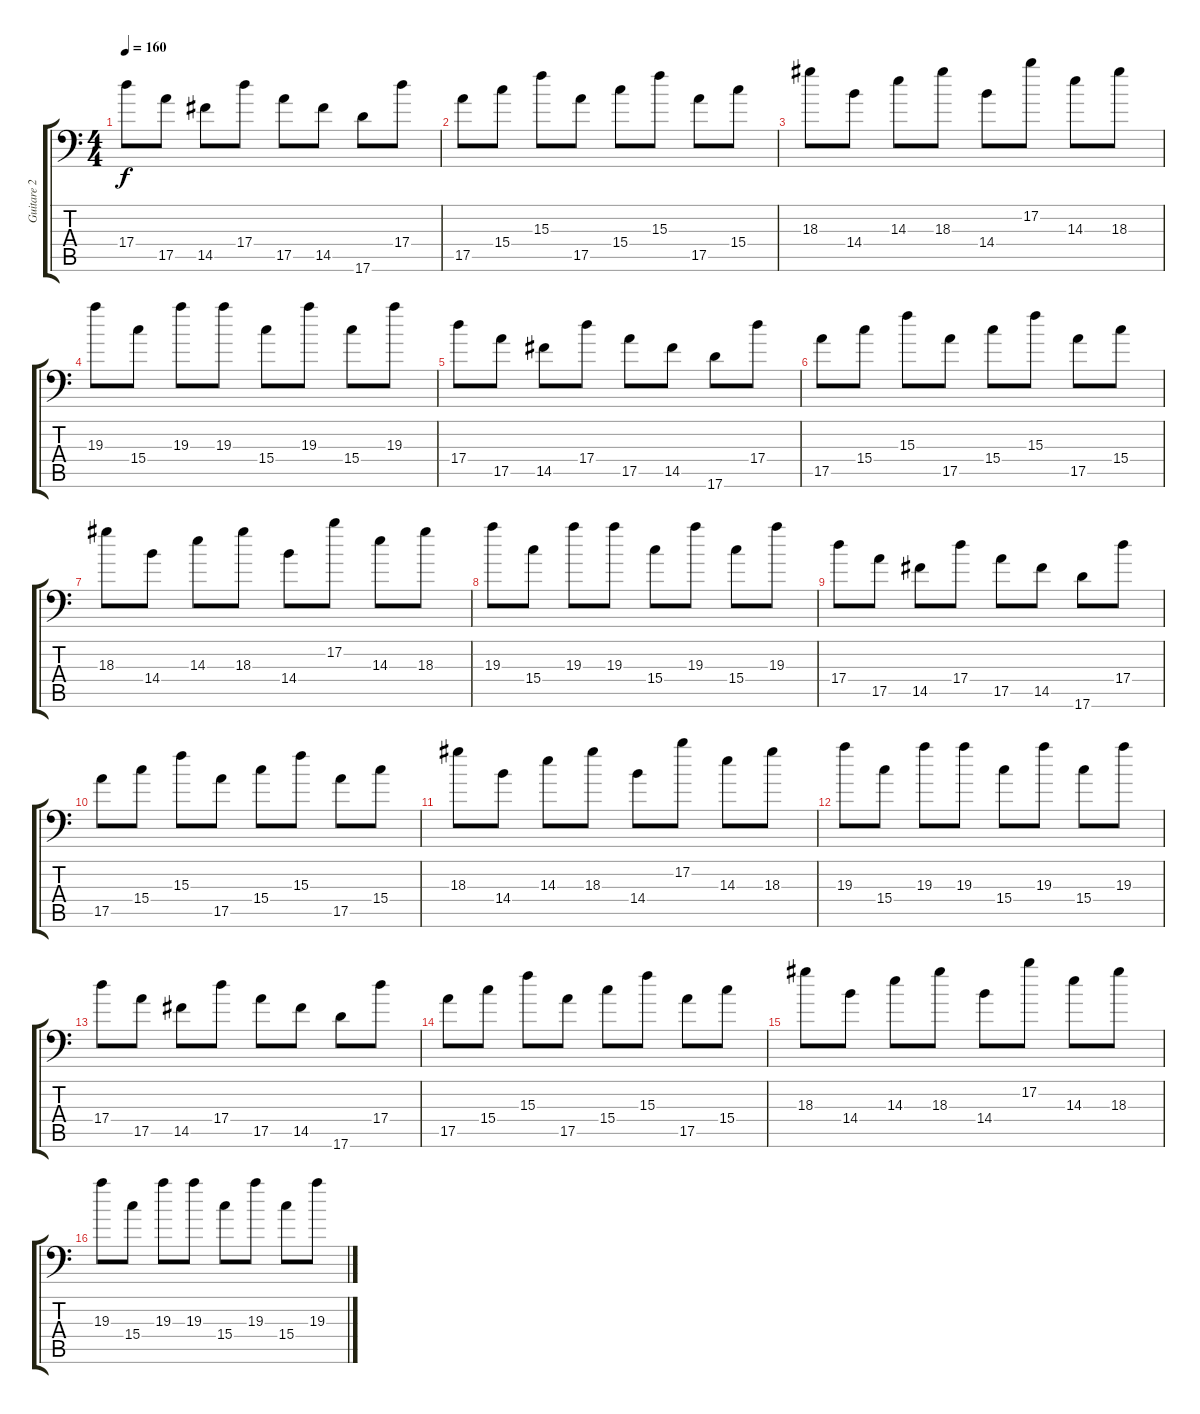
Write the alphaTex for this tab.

\track ("Guitare 2" "Guitare 2") {instrument distortionguitar}
\staff {score tabs}
\tuning (B3 Gb3 D3 A2 E2 A1) {hide}
\ts (4 4)
\tempo 160
\clef f4
\ks c
17.4.8{dy f} 17.5.8 14.5.8 17.4.8 17.5.8 14.5.8 17.6.8 17.4.8 |
17.5.8 15.4.8 15.3.8 17.5.8 15.4.8 15.3.8 17.5.8 15.4.8 |
18.3.8 14.4.8 14.3.8 18.3.8 14.4.8 17.2.8 14.3.8 18.3.8 |
19.3.8 15.4.8 19.3.8 19.3.8 15.4.8 19.3.8 15.4.8 19.3.8 |
17.4.8 17.5.8 14.5.8 17.4.8 17.5.8 14.5.8 17.6.8 17.4.8 |
17.5.8 15.4.8 15.3.8 17.5.8 15.4.8 15.3.8 17.5.8 15.4.8 |
18.3.8 14.4.8 14.3.8 18.3.8 14.4.8 17.2.8 14.3.8 18.3.8 |
19.3.8 15.4.8 19.3.8 19.3.8 15.4.8 19.3.8 15.4.8 19.3.8 |
17.4.8 17.5.8 14.5.8 17.4.8 17.5.8 14.5.8 17.6.8 17.4.8 |
17.5.8 15.4.8 15.3.8 17.5.8 15.4.8 15.3.8 17.5.8 15.4.8 |
18.3.8 14.4.8 14.3.8 18.3.8 14.4.8 17.2.8 14.3.8 18.3.8 |
19.3.8 15.4.8 19.3.8 19.3.8 15.4.8 19.3.8 15.4.8 19.3.8 |
17.4.8 17.5.8 14.5.8 17.4.8 17.5.8 14.5.8 17.6.8 17.4.8 |
17.5.8 15.4.8 15.3.8 17.5.8 15.4.8 15.3.8 17.5.8 15.4.8 |
18.3.8 14.4.8 14.3.8 18.3.8 14.4.8 17.2.8 14.3.8 18.3.8 |
19.3.8 15.4.8 19.3.8 19.3.8 15.4.8 19.3.8 15.4.8 19.3.8
